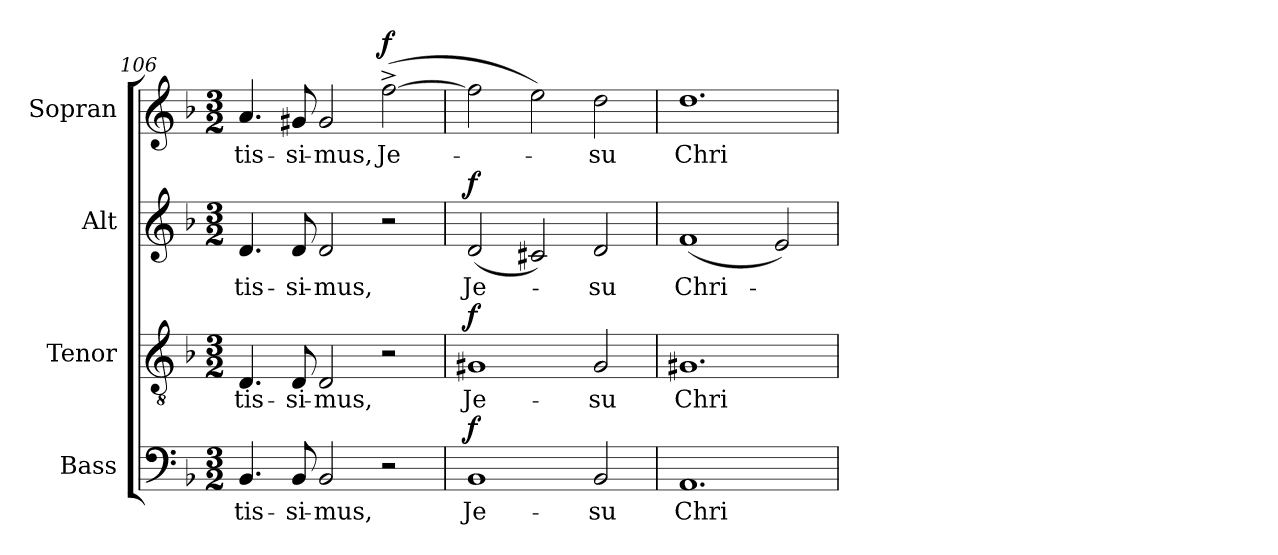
**kern	**text	**dynam	**kern	**text	**dynam	**kern	**text	**dynam	**kern	**text	**dynam
*part4	*part4	*part4	*part3	*part3	*part3	*part2	*part2	*part2	*part1	*part1	*part1
*staff4	*staff4	*staff4	*staff3	*staff3	*staff3	*staff2	*staff2	*staff2	*staff1	*staff1	*staff1
*I"Bass	*	*	*I"Tenor	*	*	*I"Alt	*	*	*I"Sopran	*	*
*I'B.	*	*	*I'T.	*	*	*I'A.	*	*	*I'S.	*	*
*clefF4	*	*	*clefGv2	*	*	*clefG2	*	*	*clefG2	*	*
*k[b-]	*	*	*k[b-]	*	*	*k[b-]	*	*	*k[b-]	*	*
*F:	*	*	*F:	*	*	*F:	*	*	*F:	*	*
*M3/2	*	*	*M3/2	*	*	*M3/2	*	*	*M3/2	*	*
=106	=106	=106	=106	=106	=106	=106	=106	=106	=106	=106	=106
!	!LO:LY:b	!	!	!LO:LY:b	!	!	!LO:LY:b	!	!	!LO:LY:b	!
4.BB-/	-tis-	.	4.D/	-tis-	.	4.d/	-tis-	.	4.a/	-tis-	.
!	!LO:LY:b	!	!	!LO:LY:b	!	!	!LO:LY:b	!	!	!LO:LY:b	!
8BB-/	-si-	.	8D/	-si-	.	8d/	-si-	.	8g#X/	-si-	.
!	!LO:LY:b	!	!	!LO:LY:b	!	!	!LO:LY:b	!	!	!LO:LY:b	!
2BB-/	-mus,	.	2D/	-mus,	.	2d/	-mus,	.	2g#/	-mus,	.
!	!	!	!	!	!	!	!	!	!	!LO:LY:b	!LO:DY:a
2r	.	.	2r	.	.	2r	.	.	(>[2ff^>\	Je-	f
=107	=107	=107	=107	=107	=107	=107	=107	=107	=107	=107	=107
!	!LO:LY:b	!LO:DY:a	!	!LO:LY:b	!LO:DY:a	!	!LO:LY:b	!LO:DY:a	!	!	!
1BB-	Je-	f	1G#X	Je-	f	(<2d/	Je-	f	2ff\]	.	.
.	.	.	.	.	.	2c#X/)	.	.	2ee\)	.	.
!	!LO:LY:b	!	!	!LO:LY:b	!	!	!LO:LY:b	!	!	!LO:LY:b	!
2BB-/	-su	.	2G#/	-su	.	2d/	-su	.	2dd\	-su	.
=108	=108	=108	=108	=108	=108	=108	=108	=108	=108	=108	=108
!	!LO:LY:b	!	!	!LO:LY:b	!	!	!LO:LY:b	!	!	!LO:LY:b	!
1.AA	Chri-	.	1.G#X	Chri-	.	(<1f	Chri-	.	1.dd	Chri-	.
.	.	.	.	.	.	2e/)	.	.	.	.	.
=	=	=	=	=	=	=	=	=	=	=	=
*-	*-	*-	*-	*-	*-	*-	*-	*-	*-	*-	*-
